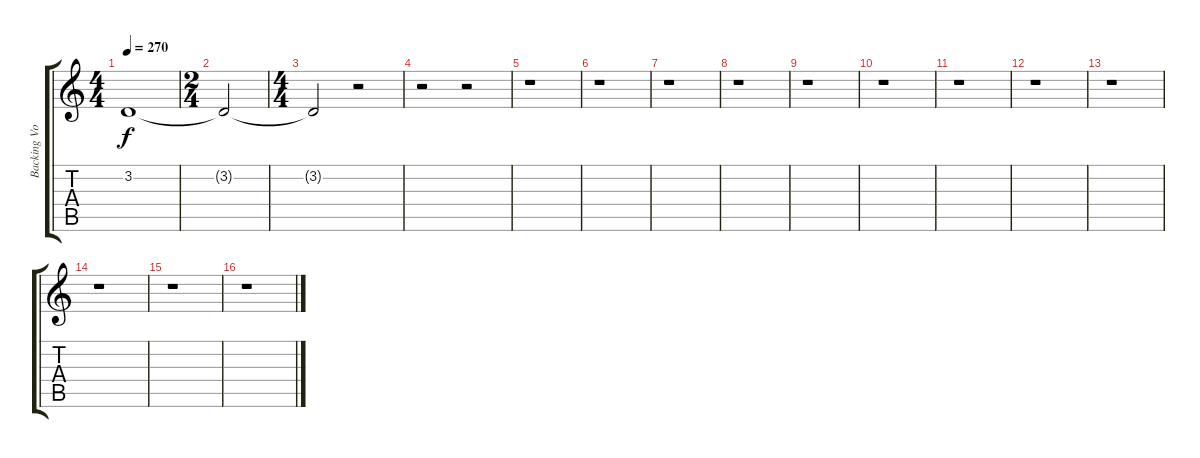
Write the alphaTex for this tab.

\track ("Backing Vox" "Backing Vo") {instrument clarinet}
\staff {score tabs}
\tuning (E4 B3 G3 D3 A2 E2) {hide}
\ts (4 4)
\tempo 270
\clef g2
\ks c
3.2.1{dy f} |
\ts (2 4)
3.2{t}.2 |
\ts (4 4)
3.2{t}.2 r.2 |
r.2 r.2 |
r.1 |
r.1 |
r.1 |
r.1 |
r.1 |
r.1 |
r.1 |
r.1 |
r.1 |
r.1 |
r.1 |
r.1
